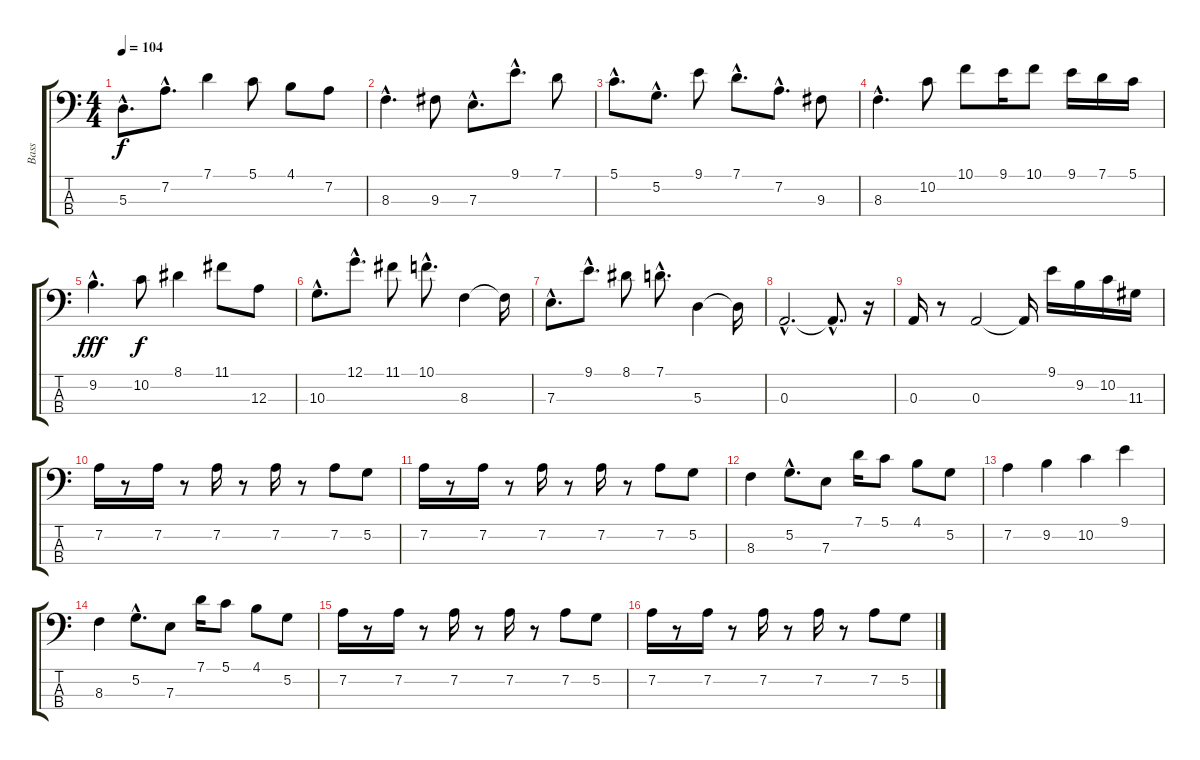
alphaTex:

\track ("Bass" "Bass") {instrument electricbasspick}
\staff {score tabs}
\tuning (G2 D2 A1 E1) {hide}
\ts (4 4)
\tempo 104
\clef f4
\ks c
5.3{hac}.8{d dy f} 7.2{hac}.8{d} 7.1.4 5.1.8 4.1.8 7.2.8 |
8.3{hac}.4{d} 9.3.8 7.3{hac}.8{d} 9.1{hac}.8{d} 7.1.8 |
5.1{hac}.8{d} 5.2{hac}.8{d} 9.1.8 7.1{hac}.8{d} 7.2{hac}.8{d} 9.3.8 |
8.3{hac}.4{d} 10.2.8 10.1.8 9.1.16 10.1.8 9.1.16 7.1.16 5.1.16 |
9.2{hac}.4{d dy fff} 10.2.8{dy f} 8.1.4 11.1.8 12.3.8 |
10.3{hac}.8{d} 12.1{hac}.8{d} 11.1.8 10.1{hac}.8{d} 8.3.4 8.3{t}.16 |
7.3{hac}.8{d} 9.1{hac}.8{d} 8.1.8 7.1{hac}.8{d} 5.3.4 5.3{t}.16 |
0.3{hac}.2{d} 0.3{hac t}.8{d} r.16 |
0.3.16 r.8 0.3.2 0.3{t}.16 9.1.16 9.2.16 10.2.16 11.3.16 |
7.2.16 r.8 7.2.16 r.8 7.2.16 r.8 7.2.16 r.8 7.2.8 5.2.8 |
7.2.16 r.8 7.2.16 r.8 7.2.16 r.8 7.2.16 r.8 7.2.8 5.2.8 |
8.3.4 5.2{hac}.8{d} 7.3.8 7.1.16 5.1.8 4.1.8 5.2.8 |
7.2.4 9.2.4 10.2.4 9.1.4 |
8.3.4 5.2{hac}.8{d} 7.3.8 7.1.16 5.1.8 4.1.8 5.2.8 |
7.2.16 r.8 7.2.16 r.8 7.2.16 r.8 7.2.16 r.8 7.2.8 5.2.8 |
7.2.16 r.8 7.2.16 r.8 7.2.16 r.8 7.2.16 r.8 7.2.8 5.2.8
